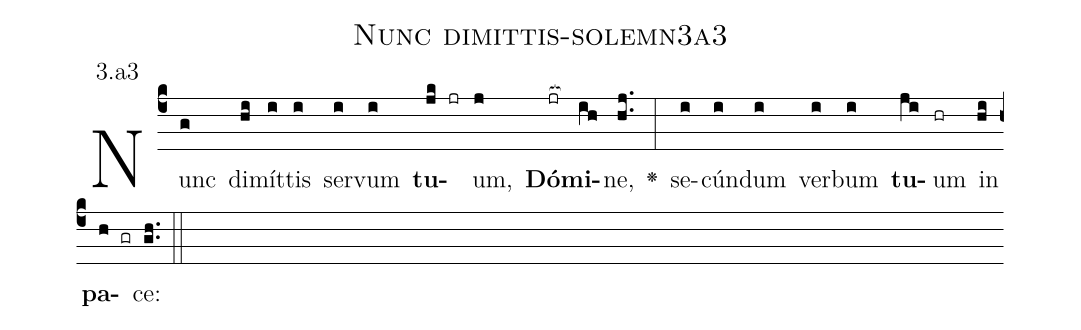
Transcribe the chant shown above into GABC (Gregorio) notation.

name: Nunc dimittis-solemn3a3;
annotation: 3.a3;
%%
(c4)Nunc(g) di(hi)mít(i)tis(i) ser(i)vum(i) <b>tu</b>(jk jr)um,(j) <b>Dó</b>(jr[ocb:1{])<b>mi</b>(ih[ocb:0}])ne,(hj..) <v>\greheightstar</v>(:) se(i)cún(i)dum(i) ver(i)bum(i) <b>tu</b>(ji)um(hr) in(hi) <b>pa</b>(h gr)ce:(gh..) (::)


%E(i) u(i) o(ji) u(hi) a(h) e.(gh..) (::)
